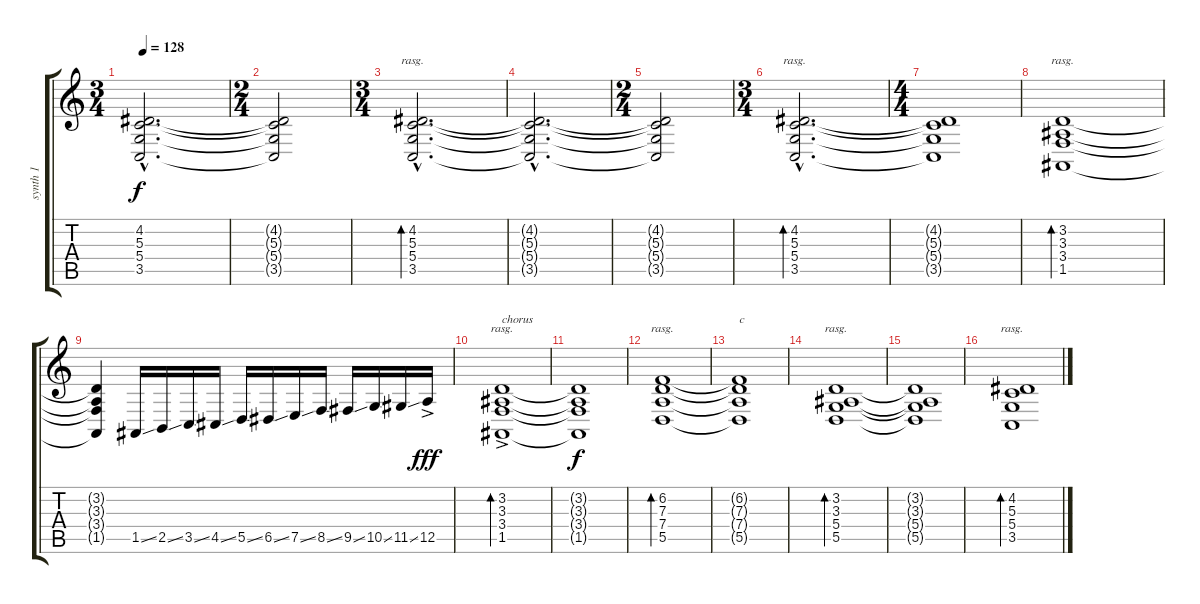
\track ("synth 1" "synth 1") {instrument musicbox}
\staff {score tabs}
\tuning (E4 B3 G3 D3 A2 E2) {hide}
\ts (3 4)
\tempo 128
\clef g2
\ks c
(4.2{hac t} 5.3{hac t} 5.4{hac t} 3.5{hac t}).2{d dy f} |
\ts (2 4)
(4.2{t} 5.3{t} 5.4{t} 3.5{t}).2 |
\ts (3 4)
(4.2{hac} 5.3{hac} 5.4{hac} 3.5{hac}).2{d bd 480 rasg ii} |
(4.2{hac t} 5.3{hac t} 5.4{hac t} 3.5{hac t}).2{d} |
\ts (2 4)
(4.2{t} 5.3{t} 5.4{t} 3.5{t}).2 |
\ts (3 4)
(4.2{hac} 5.3{hac} 5.4{hac} 3.5{hac}).2{d bd 480 rasg ii} |
\ts (4 4)
(4.2{t} 5.3{t} 5.4{t} 3.5{t}).1 |
(3.2 3.3 3.4 1.5).1{bd 480 rasg ii} |
(3.2{t} 3.3{t} 3.4{t} 1.5{t}).4 1.5{ss}.16 2.5{ss}.16 3.5{ss}.16 4.5{ss}.16 5.5{ss}.16 6.5{ss}.16 7.5{ss}.16 8.5{ss}.16 9.5{ss}.16 10.5{ss}.16 11.5{ss}.16 12.5{ac}.16{dy fff} |
(3.2 3.3{ac} 3.4 1.5).1{bd 480 rasg ii txt "chorus"} |
(3.2{t} 3.3{t} 3.4{t} 1.5{t}).1{dy f} |
(6.2 7.3 7.4 5.5).1{bd 480 rasg ii} |
(6.2{t} 7.3{t} 7.4{t} 5.5{t}).1{txt "c"} |
(3.2 3.3 5.4 5.5).1{bd 480 rasg ii} |
(3.2{t} 3.3{t} 5.4{t} 5.5{t}).1 |
(4.2 5.3 5.4 3.5).1{bd 480 rasg ii}
